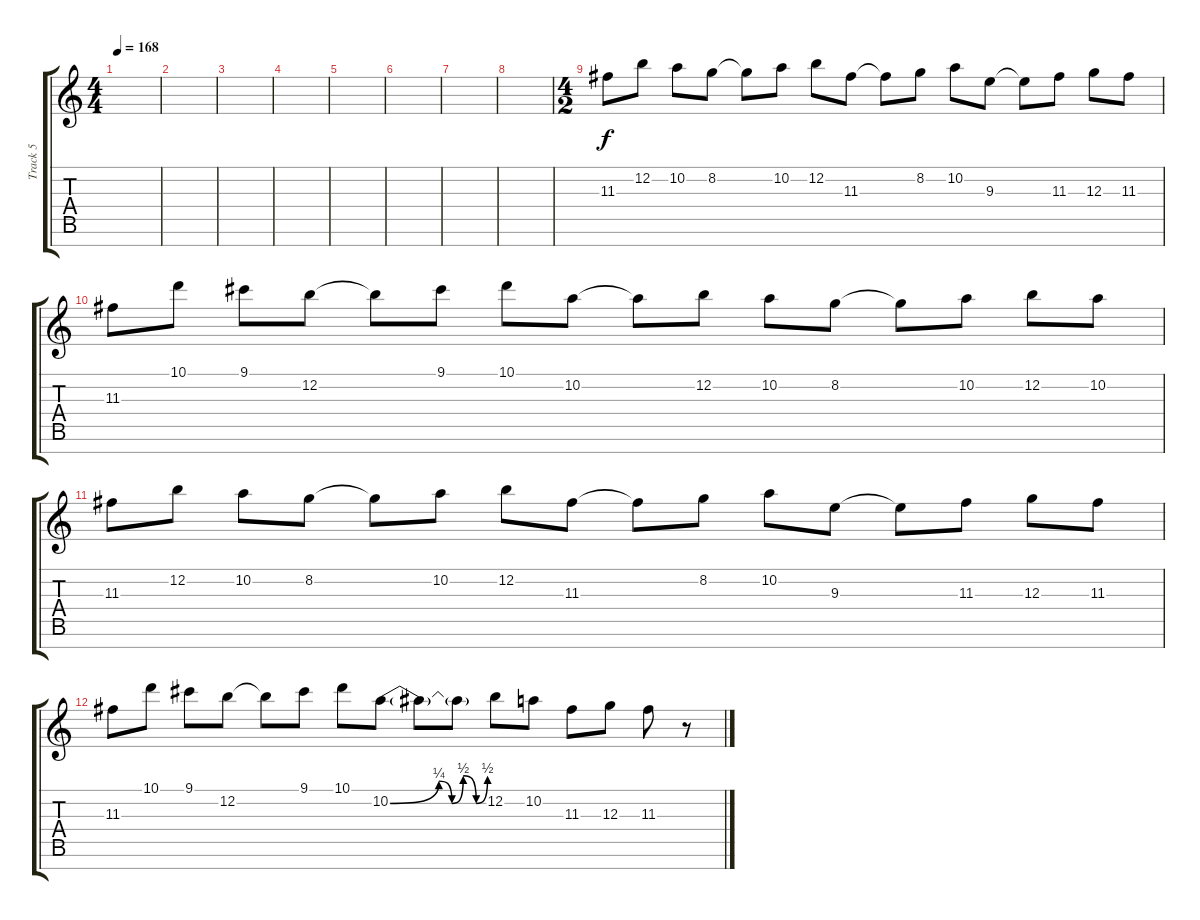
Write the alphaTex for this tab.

\track ("Track 5" "Track 5") {instrument distortionguitar}
\staff {score tabs}
\tuning (E4 B3 G3 D3 A2 E2 B1) {hide}
\ts (4 4)
\tempo 168
\clef g2
\ks c
|
|
|
|
|
|
|
|
\ts (4 2)
11.3.8 12.2.8 10.2.8 8.2.8 8.2{t}.8 10.2.8 12.2.8 11.3.8 11.3{t}.8 8.2.8 10.2.8 9.3.8 9.3{t}.8 11.3.8 12.3.8 11.3.8 |
11.3.8 10.1.8 9.1.8 12.2.8 12.2{t}.8 9.1.8 10.1.8 10.2.8 10.2{t}.8 12.2.8 10.2.8 8.2.8 8.2{t}.8 10.2.8 12.2.8 10.2.8 |
11.3.8 12.2.8 10.2.8 8.2.8 8.2{t}.8 10.2.8 12.2.8 11.3.8 11.3{t}.8 8.2.8 10.2.8 9.3.8 9.3{t}.8 11.3.8 12.3.8 11.3.8 |
11.3.8 10.1.8 9.1.8 12.2.8 12.2{t}.8 9.1.8 10.1.8 10.2{be (custom 0 0 30 1 38 0 45 2 53 0 60 2)}.8 10.2{t}.8 10.2{t}.8 12.2.8 10.2.8 11.3.8 12.3.8 11.3.8 r.8
